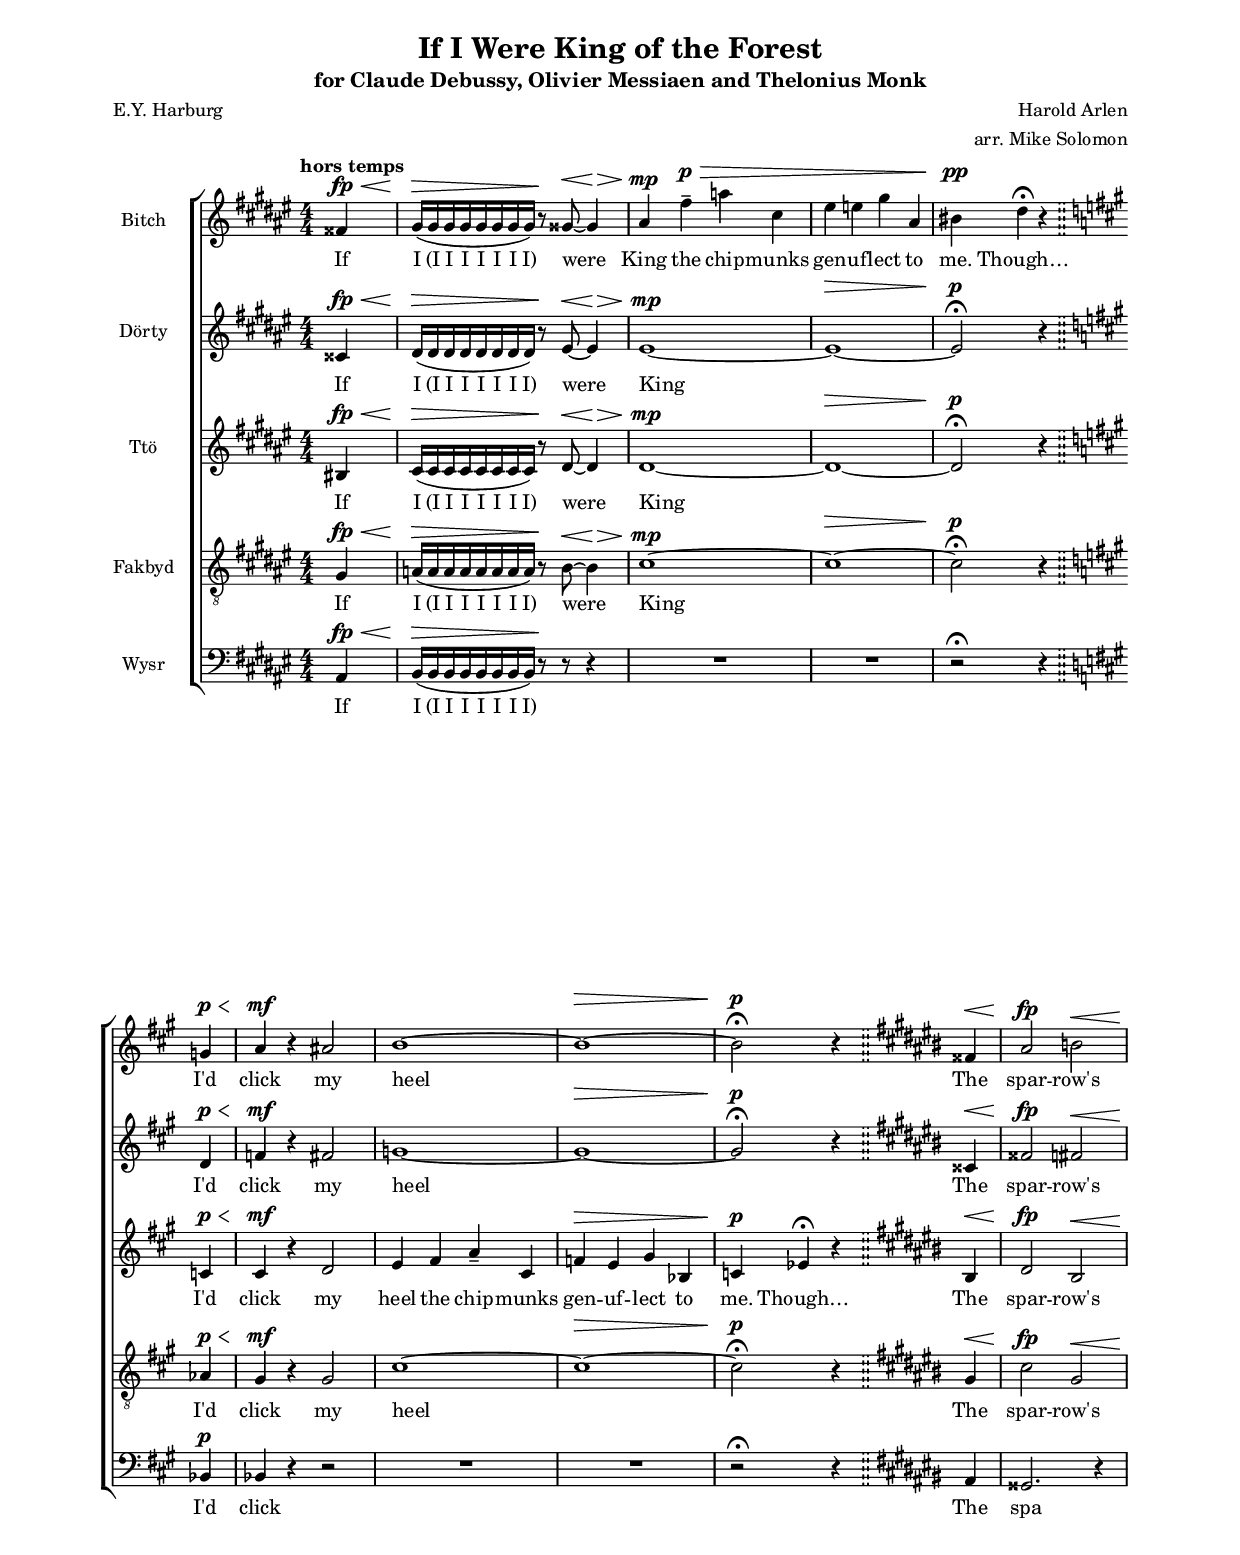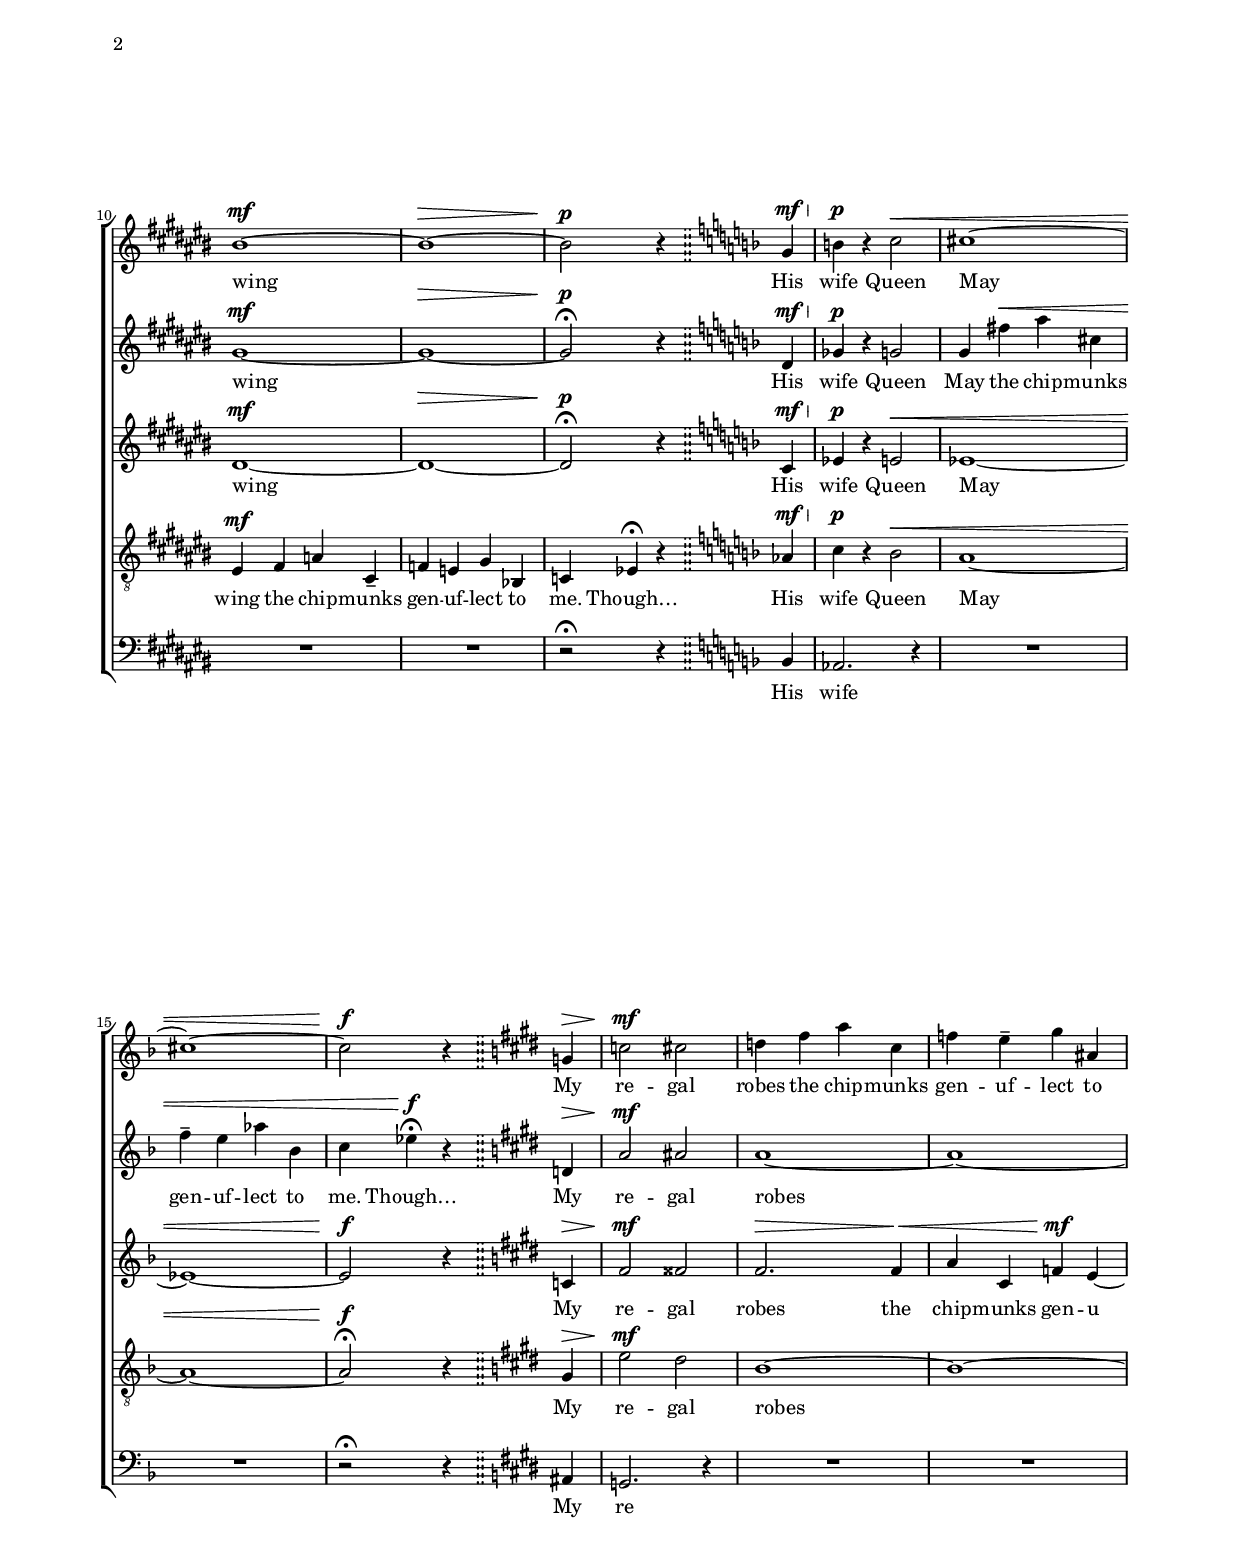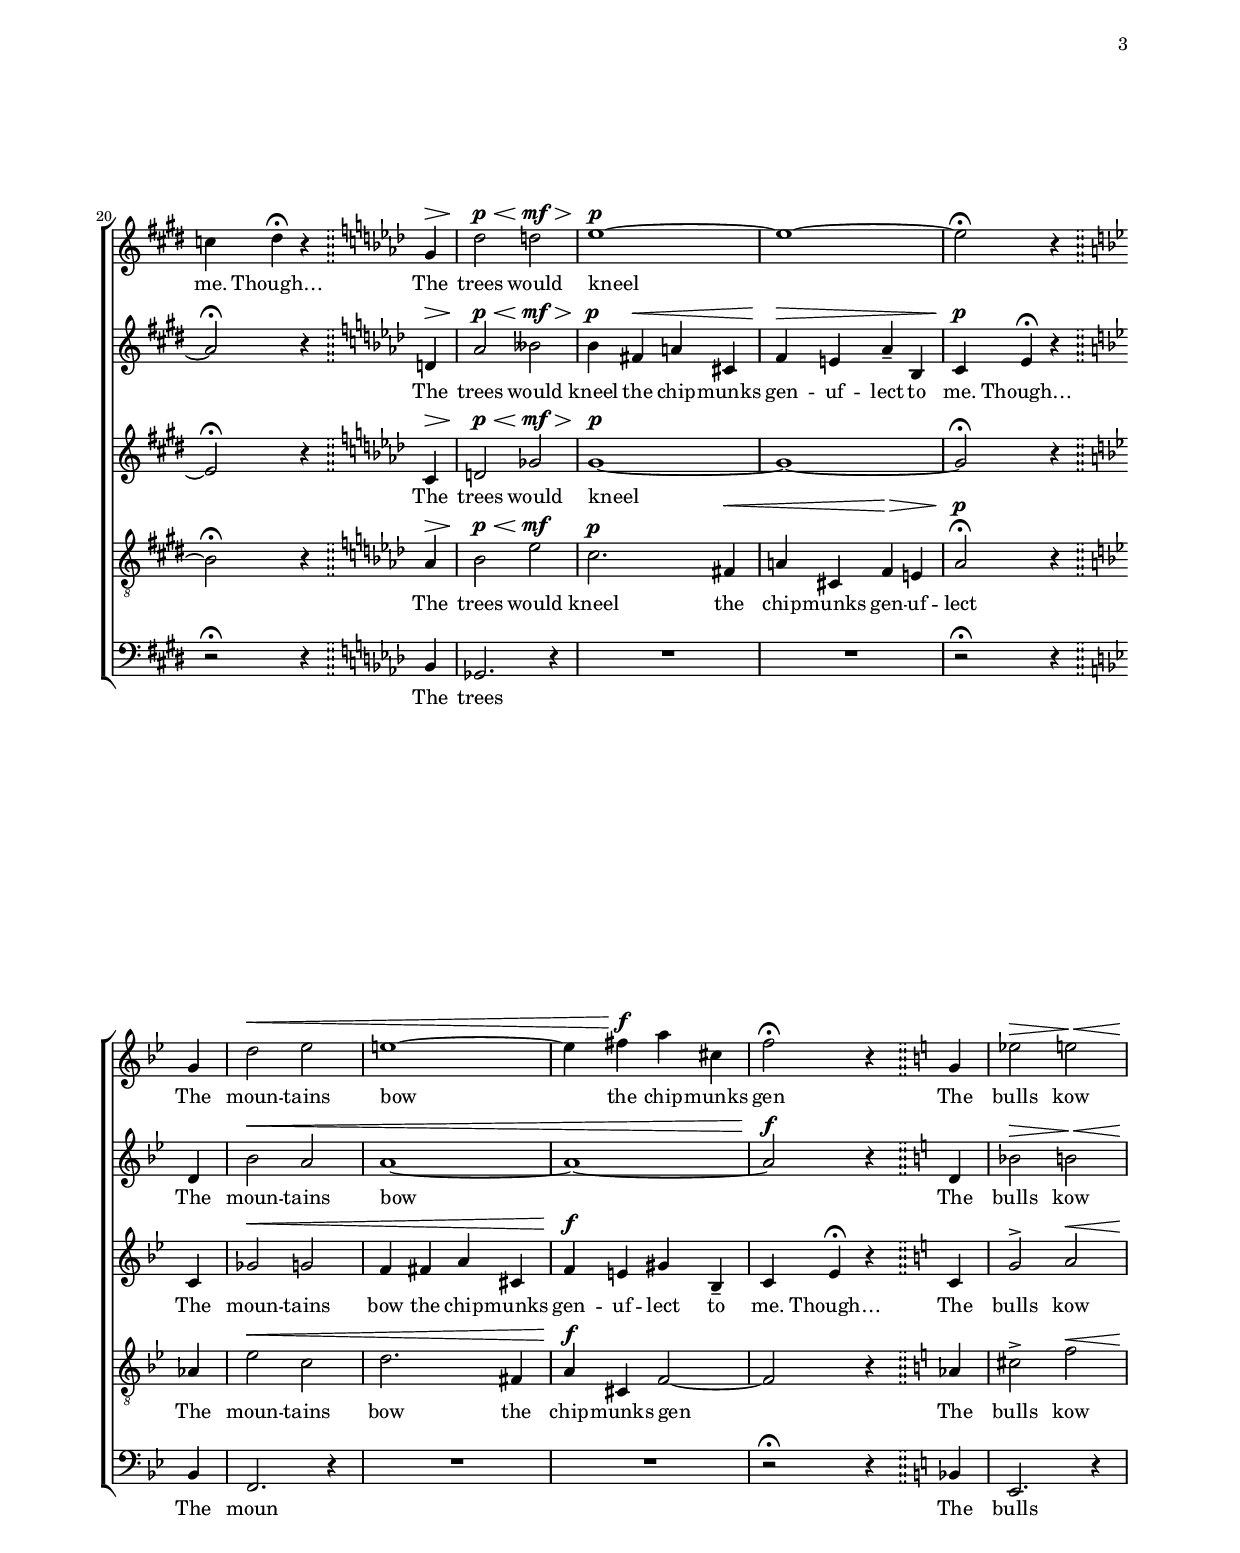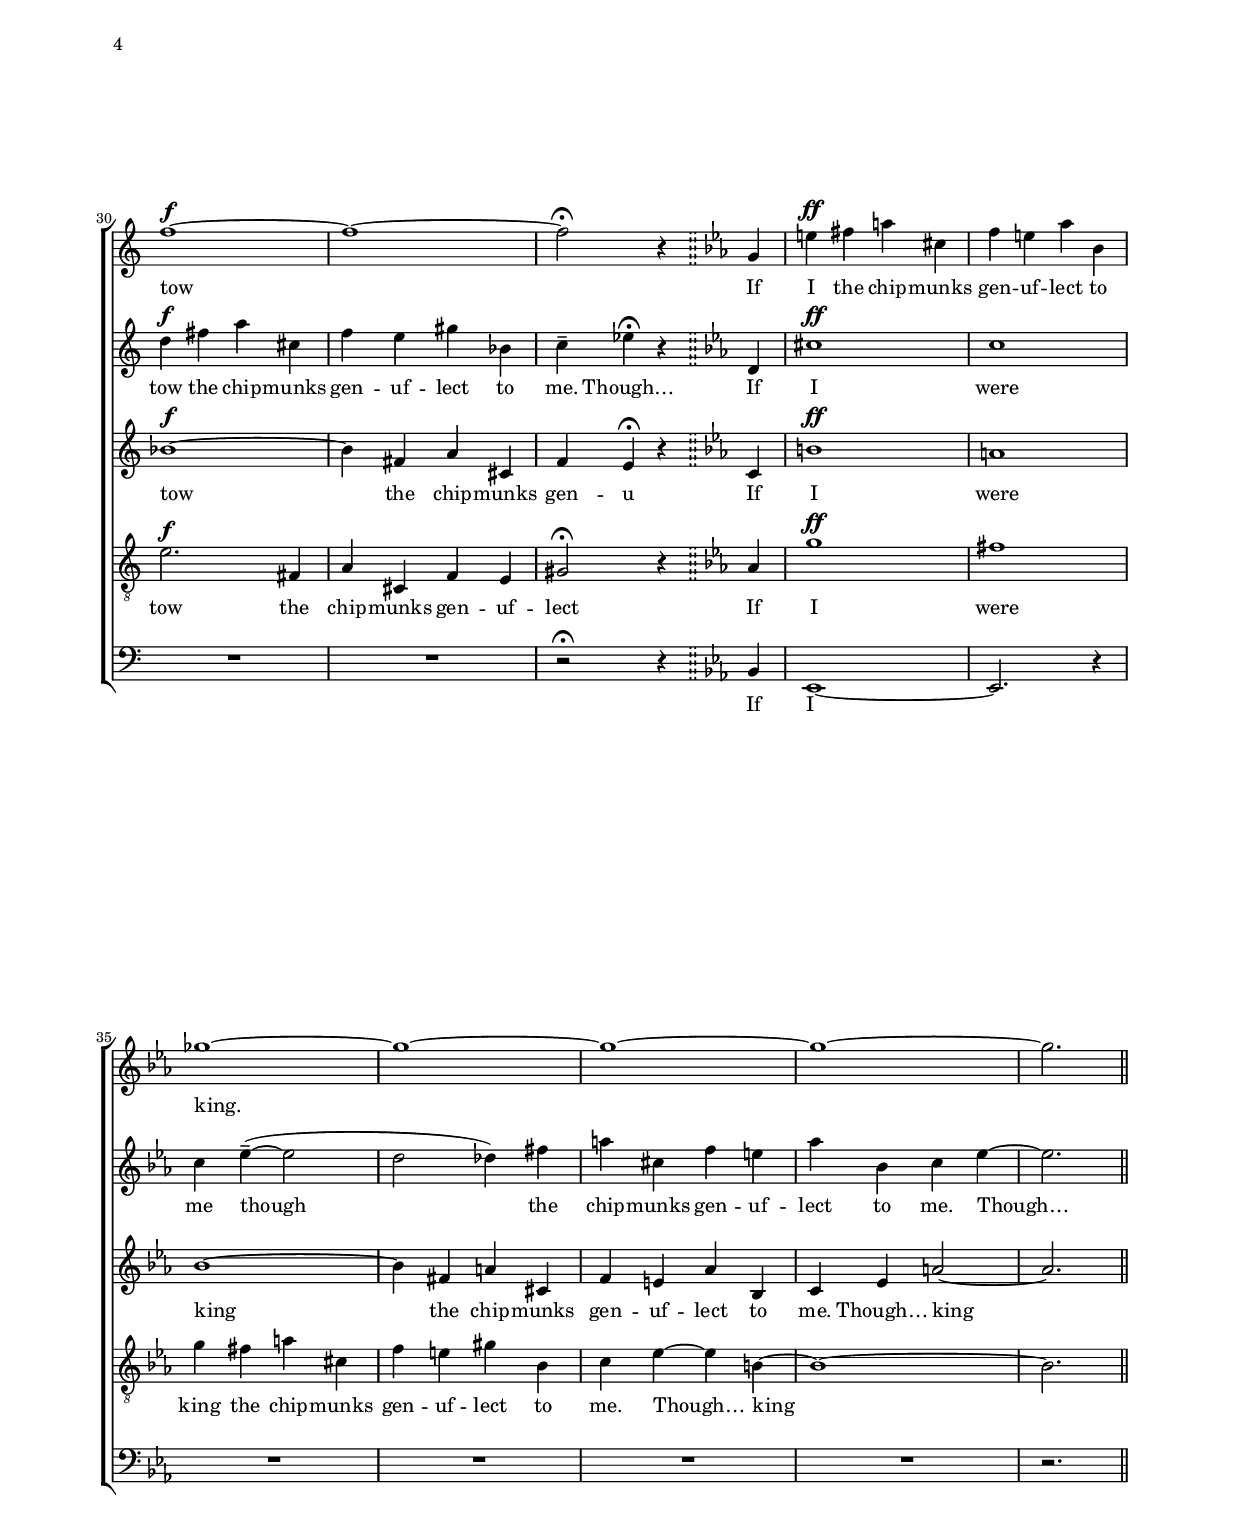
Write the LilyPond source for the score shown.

#(set-global-staff-size 15.87)

\version "2.17.0"
\include "defs-devel.ly"

#(ly:set-option 'point-and-click #f)

#(set-global-staff-size 15.87)
#(set-accidental-style 'modern-cautionary)

rall = \mark \markup \italic "rall."
accel = \mark \markup \italic "accel."
moltorall = \mark \markup \italic "molto rall."

\paper {
  footnote-separator-markup = \markup { \column { " "\override #`(span-factor . 1/5) { \draw-hline } }}
  footnote-padding = 5\mm
  top-system-spacing = #'((basic-distance . 1) (minimum-distance . 0) (padding . 1) (stretchability . 40))
  bottom-system-spacing = #'((basic-distance . 1) (minimum-distance . 0) (padding . 1) (stretchability . 50))
  ragged-right = ##f
  left-margin = 0.75\in
  right-margin = 0.75\in
  top-margin = 0.5\in
  bottom-margin = 0.6\in
  ragged-last-bottom = ##f
  %max-systems-per-page = #2
  %%%%%%%% !
  %%%%%%%% !
  %%%%%%%% !
  %%%%%%%% !
  page-count = #4
}

%indy = #(make-music 'LaissezVibrerEvent)
indy = #(make-articulation "downbow")

\header {
  title = "If I Were King of the Forest"
  subtitle = "for Claude Debussy, Olivier Messiaen and Thelonius Monk"
  composer = "Harold Arlen"
  poet = "E.Y. Harburg"
  arranger = "arr. Mike Solomon"
}

hairlenSmall = {
  \hairlen #4
}

hairlenMed = {
  \hairlen #8
}

prefatoryMatter = {
  \autoBeamOff
}

\defineBarLine "!!" #'("!!" "" "")

mblue = { }
Mred = { }
mred = { }


\defineBarLine "!!" #'("!!" "" "")
marksKOTF = {
  \partial 4
  \tempo "hors temps"
  s4
  \repeat unfold 8 { s1*3 s2.
    \bar "!!"
  s4 }
  s1*6 |
  s2. \bar "||"
}

sopranoKOTF = \relative c' {
  \key fis \major
  \Mred \hairlenMed fisis4^\fp^\< |
  \set melismaBusyProperties = #'()
  gis16^\> [ ( gis gis gis gis gis gis gis ) ] r8\! << { \unset melismaBusyProperties gisis8 ~ gisis4 |
  ais4 \Black \mblue fis'-- a \mblue cis, |
  \mblue eis e \mblue gis \mblue ais, |
  bis \mblue dis^\fermata r4
  \key a \major
   } { \hairlenSmall s8.^\< \hairlenSmall s8.^\> s4^\mp s2.^\p^\> s1 s2^\pp } >>
  g,4^\p^\< |
  a^\mf r ais2 |
  b1 ~ |
  b^\> ~ |
  b2^\p^\fermata r4
  \key cis \major
  fisis^\< |
  ais2^\fp b2^\< |
  bis1\!^\mf ~ |
  bis1^\> ~ |
  bis2^\p r4
  \key f \major
  g4^\mf^\> |
  b4^\p r4 c2^\< |
  cis1 ~ |
  cis ~ |
  cis2^\f r4
  \key e \major
  g^\> |
  c2^\mf cis |
  d4 fis a cis, |
  f e-- gis ais, |
  c dis^\fermata r
  \key aes \major
   g,^\> |
  des'2^\p^\< d^\mf^\> |
  ees1^\p ~ |
  ees1 ~ |
  ees2^\fermata r4
  \key bes \major
   g, |
  d'2^\< ees |
  e1 ~ |
  e4 fis^\f a cis, |
  f2^\fermata r4
  \key c \major
   g, |
  ees'2^\> e^\< |
  f1^\f ~ |
  f ~ |
  f2^\fermata r4
  \key ees \major
   g, |
  e'^\ff fis a cis, |
  f e aes bes, |
  ges'1 ~ |
  ges ~ |
  ges ~ |
  ges ~ |
  ges2.
}

sopranoKOTFWords = \lyricmode {
  If I (I I I I I I I) were King
  the chip -- munks gen -- uf -- lect to me. Though…
  I'd click my heel
  The spar -- row's wing
  His wife Queen May
  My re -- gal robes
  the chip -- munks gen -- uf -- lect to me. Though…
  The trees would kneel
  The moun -- tains bow
  the chip -- munks gen
  The bulls kow tow
  If I
  the chip -- munks gen -- uf -- lect to king.
}

mezzoKOTF = \relative c' {
  \key fis \major
  \Mred \hairlenMed cisis4^\fp^\< |
  \set melismaBusyProperties = #'()
  dis16^\> [ ( dis dis dis dis dis dis dis ) ] r8\! \unset melismaBusyProperties << { eis8 ~ eis4 |
  eis1 ~ |
  eis ~ |
  eis2^\fermata
  } { \hairlenSmall s8.^\< \hairlenSmall s8.^\> s1^\mp s1^\> s4^\p } >> r4
  \key a \major
  d4^\p^\< |
  f4^\mf r fis2 |
  g1 ~ |
  g^\> ~ |
  g2^\fermata^\p r4
  \key cis \major
  cisis,4^\< |
  fisis2^\fp fis^\< |
  gis1^\mf ~ |
  gis^\> ~ |
  gis2^\p^\fermata r4
  \key f \major
  d4^\mf^\> | ges4^\p r
  g2 |
  g4 fis'4^\< a cis, |
  f-- e4 aes bes, |
  c ees^\fermata^\f r4
  \key e \major
  d,^\> |
  a'2^\mf ais |
  a1 ~ |
  a ~ |
  a2^\fermata r4
  \key aes \major
  d,4^\> |
  aes'2^\p^\< beses^\mf^\> |
  bes4^\p fis^\< a cis, |
  f^\> e aes-- bes, |
  c^\p ees^\fermata r4
  \key bes \major
   d4 |
  bes'2^\< a |
  a1 ~ |
  a ~ |
  a2^\f r4
  \key c \major
   d,4 |
  bes'2^\> b^\< |
  d4^\f fis4 a cis, |
  f e gis bes, |
  c-- ees^\fermata r4
  \key ees \major
  d, |
  cis'1^\ff |
  c |
  c4 ees-- ~ ( ees2 |
  d2 des4 ) fis4 |
  a cis, f e |
  aes bes, c ees ~ |
  ees2.
}

mezzoKOTFWords = \lyricmode {
  If I (I I I I I I I) were King
  I'd click my heel
  The spar -- row's wing
  His wife Queen May
  the chip -- munks gen -- uf -- lect to me. Though…
  My re -- gal robes
  The trees would kneel
  the chip -- munks gen -- uf -- lect to me. Though…
  The moun -- tains bow
  The bulls kow tow
  the chip -- munks gen -- uf -- lect to me. Though…
  If I were me though
  the chip -- munks gen -- uf -- lect to me. Though…
}

altoKOTF = \relative c' {
  \key fis \major
  \hairlenMed bis4^\fp^\< |
  \set melismaBusyProperties = #'()
  \Mred cis16^\> [ ( cis cis cis cis cis cis cis ) ] r8\! << { \unset melismaBusyProperties dis8 ~ dis4 |
  dis1 ~ |
  dis ~ |
  dis2^\fermata } { \hairlenSmall s8.^\< \hairlenSmall s8.^\> s1^\mp s1^\> s4^\p } >> r4
  \key a \major
  c4^\p^\< |
  cis4^\mf r d2 |
  e4 fis a-- cis, |
  f^\> e gis bes, |
  c^\p ees^\fermata r4
  \key cis \major
  bis^\< |
  dis2^\fp bis^\< |
  dis1^\mf ~ |
  dis^\> ~ |
  dis2^\p^\fermata r4
  \key f \major
  c^\mf^\> |
  ees4^\p r e2^\< |
  ees1 ~ |
  ees ~ |
  ees2^\f r4
  \key e \major
  c4^\> |
  fis2^\mf fisis |
  fis2.^\> fis4^\< |
  a cis, f^\mf e ~ |
  e2^\fermata r4
  \key aes \major
  c4^\> |
  d2^\p^\< ges^\mf^\> |
  g1^\p ~ |
  g ~ |
  g2^\fermata r4
  \key bes \major
  c,4 |
  ges'2^\< g |
  f4 fis a cis, |
  f^\f e gis bes,-- |
  c ees^\fermata r4
  \key c \major
  c |
  g'2^> a^\< |
  bes1^\f ~ |
  bes4 fis a cis, |
  f e^\fermata r4
  \key ees \major
  c |
  b'1^\ff |
  a |
  bes ~ |
  bes4 fis a cis, |
  f e aes bes, |
  c ees a2 ~ |
  a2.
}

altoKOTFWords = \lyricmode {
  If I (I I I I I I I) were King
  I'd click my heel
  the chip -- munks gen -- uf -- lect to me. Though…
  The spar -- row's wing
  His wife Queen May
  My re -- gal robes
  the chip -- munks gen -- u
  The trees would kneel
  The moun -- tains bow
  the chip -- munks gen -- uf -- lect to me. Though…
  The bulls kow tow
  the chip -- munks gen -- u
  If I were king
  the chip -- munks gen -- uf -- lect to me. Though…
  king
}

tenorKOTF = \relative c' {
  \clef "treble_8"
  \key fis \major
  \hairlenMed gis4^\fp^\< |
  \set melismaBusyProperties = #'()
  \Mred a16^\> [ ( a a a a a a a ) ] r8\! << { \unset melismaBusyProperties b8 ~ b4 |
  cis1 ~ |
  cis ~ |
  cis2^\fermata } { \hairlenSmall s8.^\< \hairlenSmall s8.^\> s1^\mp s1^\> s4^\p } >>  r4
  \key a \major
  aes4^\p^\< |
  gis^\mf r gis2 |
  cis1 ~ |
  cis^\> ~ |
  cis2^\p^\fermata r4
  \key cis \major
   gis^\< |
  cis2^\fp gis^\< |
  eis4^\mf fis a cis,-- |
  f e gis bes, |
  c ees^\fermata r4
  \key f \major
  aes4^\mf^\> |
  c4^\p r bes2^\< |
  a1 ~ |
  a ~ |
  a2^\f^\fermata r4
  \key e \major
  gis^\> |
  e'2^\mf dis |
  b1 ~ |
  b1 ~ |
  b2^\fermata r4
  \key aes \major
  aes4^\> |
  bes2^\p^\< ees^\mf |
  c2.^\p fis,4^\< |
  a cis, f^\> e |
  aes2^\p^\fermata r4
  \key bes \major
  aes4 |
  ees'2^\< c |
  d2. fis,4 |
  a^\f cis, f2 ~ |
  f2 r4
  \key c \major
  aes |
  cis2^> f^\< |
  e2.^\f fis,4 |
  a cis, f e4 |
  gis2^\fermata r4
  \key ees \major
  aes |
  g'1^\ff |
  fis |
  g4 fis a cis, |
  f e gis bes, |
  c ees ~ ees b4 ~ |
  b1 ~ |
  b2.

}

tenorKOTFWords = \lyricmode {
  If I (I I I I I I I) were King
  I'd click my heel
  The spar -- row's wing
  the chip -- munks gen -- uf -- lect to me. Though…
  His wife Queen May
  My re -- gal robes
  The trees would kneel
  the chip -- munks gen -- uf -- lect
  The moun -- tains bow
  the chip -- munks gen
  The bulls kow tow
  the chip -- munks gen -- uf -- lect
  If I were king
  the chip -- munks gen -- uf -- lect to me. Though…
  king
}

bassKOTF = \relative c {
  \clef "bass"
  \key fis \major
  \hairlenMed \Mred ais4^\fp^\< |
  \set melismaBusyProperties = #'()
  b16^\> [ ( b b b b b b b ) ] r8\! \unset melismaBusyProperties r8 r4 |
  R1 |
  R1 |
  r2^\fermata r4
  \key a \major
  bes4^\p |
  bes r r2 |
  R1 |
  R1 |
  r2^\fermata r4
  \key cis \major
  ais |
  gisis2. r4 |
  R1 |
  R1 |
  r2^\fermata r4
  \key f \major
   bes |
  aes2. r4 |
  R1 |
  R1 |
  r2^\fermata r4
  \key e \major
   ais |
  g2. r4 |
  R1 |
  R1 |
  r2^\fermata r4
  \key aes \major
   bes |
  ges2. r4 |
  R1 |
  R1 |
  r2^\fermata r4
  \key bes \major
   bes |
  f2. r4 |
  R1 |
  R1 |
  r2^\fermata r4
  \key c \major
   bes |
  e,2. r4 |
  R1 |
  R1 |
  r2^\fermata r4
  \key ees \major
   bes' |
  ees,1  ~|
  ees2. r4 |
  R1*4 |
  r2.
}

bassKOTFWords = \lyricmode {
  If I (I I I I I I I)
  I'd click
  The spa
  His wife
  My re
  The trees
  The moun
  The bulls
  If I
}


\score {
  \new ChoirStaff <<
    \new Staff \with { midiInstrument = #"vibraphone" instrumentName = \bitchName } <<
      \new Voice = "soprano" { << { \numericTimeSignature
	\prefatoryMatter
        \sopranoKOTF
      } {
        \marksKOTF
      } >> }
      \new Lyrics \lyricsto "soprano" {
        \sopranoKOTFWords
      }
    >>
    \new Staff \with { midiInstrument = #"vibraphone" instrumentName = \dortyName } <<
      \new Voice = "mezzo" { \numericTimeSignature
	\prefatoryMatter
        \mezzoKOTF
      }
      \new Lyrics \lyricsto "mezzo" {
        \mezzoKOTFWords
      }
    >>
    \new Staff \with { midiInstrument = #"vibraphone" instrumentName = \ttoName } <<
      \new Voice = "alto" { \numericTimeSignature
	\prefatoryMatter
        \altoKOTF
      }
      \new Lyrics \lyricsto "alto" {
        \altoKOTFWords
      }
    >>
    \new Staff \with { midiInstrument = #"vibraphone" instrumentName = \fakbydName } <<
      \new Voice = "tenor" { \numericTimeSignature
	\prefatoryMatter
        \tenorKOTF
      }
      \new Lyrics \lyricsto "tenor" {
        \tenorKOTFWords
      }
    >>
    \new Staff \with { midiInstrument = #"vibraphone" instrumentName = \wysrName } <<
      \new Voice = "bass" { \numericTimeSignature
	\prefatoryMatter
        \bassKOTF
      }
      \new Lyrics \lyricsto "bass" {
        \bassKOTFWords
      }
    >>
  >>
  \layout {
    \context {
      \Voice
      \override HorizontalBracket.direction = #UP
      \consists "Horizontal_bracket_engraver"
      \override TextScript #'layer = #6
      \override NoteHead #'layer = #7
      \override Glissando #'breakable = ##t
      \override TupletNumber #'breakable = ##t
      \override TupletBracket #'breakable = ##t
      \remove "Forbid_line_break_engraver"
    }
    \context {
      \Staff
      %\consists "Metronome_mark_engraver"
      \override TimeSignature #'style = #'numbered
      \override StaffSymbol #'layer = #4
      \override TimeSignature #'layer = #3
      \override TimeSignature #'whiteout = ##t
    }
    \context {
      \Lyrics
      %\override LyricText #'whiteout = ##t
      \override LyricText #'layer = #6
    }
    \context {
      \Score
      %\remove "Metronome_mark_engraver"
      \override NonMusicalPaperColumn #'allow-loose-spacing = ##f
    }
  }
  \midi {}
}
%{
\pageBreak

\score {
  \new PianoStaff <<
    \new Staff  {
      \new Voice = "soprano" { << { \numericTimeSignature
        \prefatoryMatter
        \sopranoKOTF
      } \\ {         \prefatoryMatter
        \mezzoKOTF
         } \\ {         \prefatoryMatter
        \altoKOTF
         } {
        \marksKOTF
      } >> }
    }
    \new Staff  {
      \new Voice = "tenor" { << { \numericTimeSignature
        \prefatoryMatter
        \tenorKOTF
      } \\ \\ {         \prefatoryMatter
        \bassKOTF
         } {
      } >> }
    }
  >>
  \layout {
    \context {
      \Voice
      \override TextScript #'layer = #6
      \override NoteHead #'layer = #7
      \override Glissando #'breakable = ##t
      \override TupletNumber #'breakable = ##t
      \override TupletBracket #'breakable = ##t
      \remove "Forbid_line_break_engraver"
    }
    \context {
      \Staff
      %\consists "Metronome_mark_engraver"
      \override TimeSignature #'style = #'numbered
      \override StaffSymbol #'layer = #4
      \override TimeSignature #'layer = #3
      \override TimeSignature #'whiteout = ##t
    }
    \context {
      \Lyrics
      %\override LyricText #'whiteout = ##t
      \override LyricText #'layer = #6
    }
    \context {
      \Score
      %\remove "Metronome_mark_engraver"
      \override NonMusicalPaperColumn #'allow-loose-spacing = ##f
    }
  }
}
%}